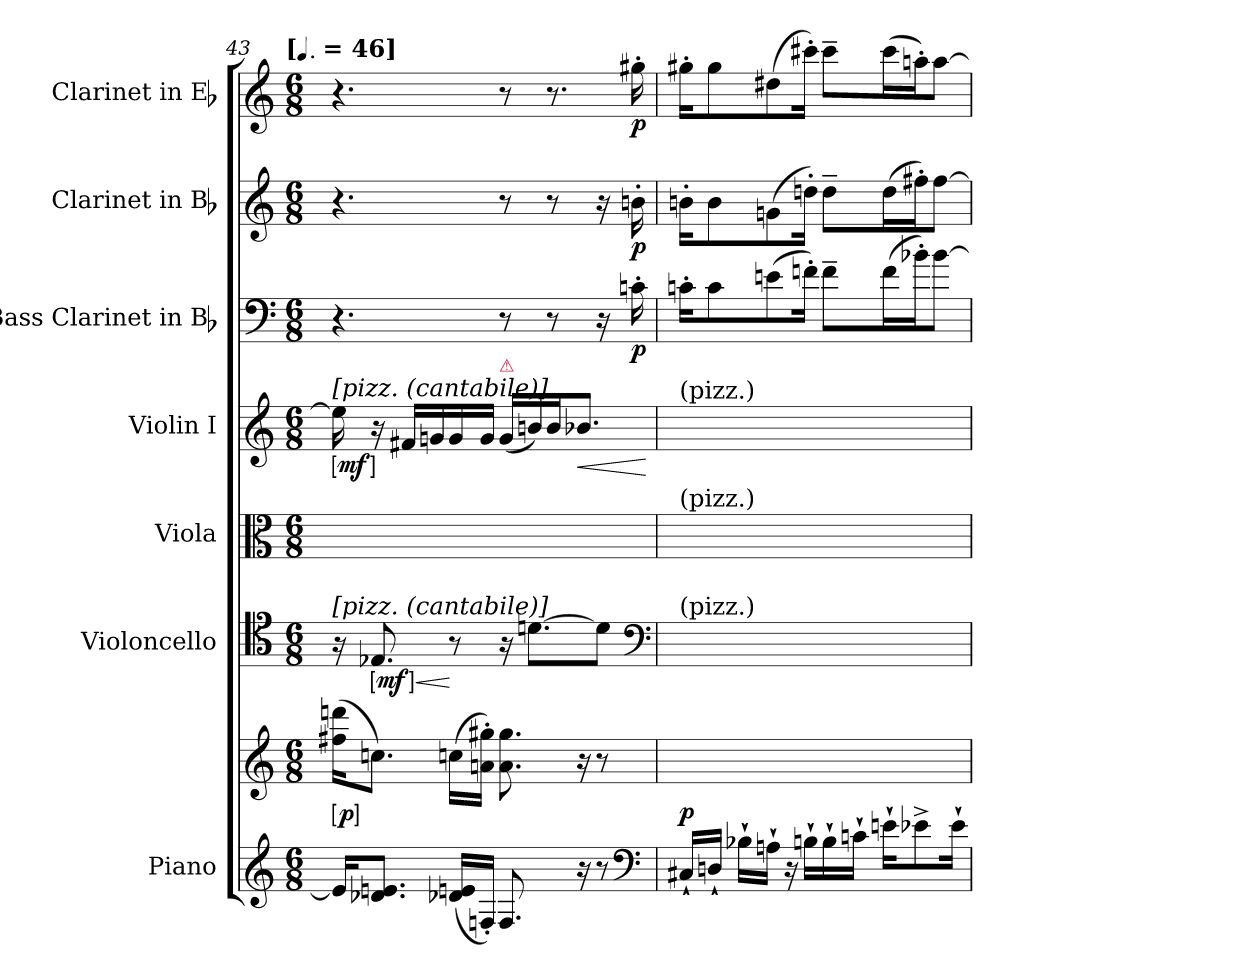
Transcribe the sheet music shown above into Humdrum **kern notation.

**kern	**kern	**dynam	**kern	**dynam	**kern	**kern	**dynam	**kern	**dynam	**kern	**dynam	**kern	**dynam
*part7	*part7	*part7	*part6	*part6	*part5	*part4	*part4	*part3	*part3	*part2	*part2	*part1	*part1
*staff8	*staff7	*staff7/8	*staff6	*staff6	*staff5	*staff4	*staff4	*staff3	*staff3	*staff2	*staff2	*staff1	*staff1
*I"Piano	*	*	*I"Violoncello	*	*I"Viola	*I"Violin I	*	*I"Bass Clarinet in Bb	*	*I"Clarinet in Bb	*	*I"Clarinet in Eb	*
*I'Pno.	*	*	*I'Vc.	*	*I'Vla.	*I'Vln. I	*	*I'B. Cl.	*	*I'Cl.	*	*	*
*clefG2	*clefG2	*	*clefC4	*	*clefC3	*clefG2	*	*clefF4	*	*clefG2	*	*clefG2	*
*k[]	*k[]	*	*k[]	*	*k[]	*k[]	*	*k[]	*	*k[]	*	*k[]	*
*C:	*C:	*	*C:	*	*C:	*C:	*	*C:	*	*C:	*	*C:	*
!!LO:TX:omd:t=[[quarter-dot] = 46]
*M6/8	*M6/8	*	*M6/8	*	*M6/8	*M6/8	*	*M6/8	*	*M6/8	*	*M6/8	*
*MM69	*MM69	*	*MM69	*	*MM69	*MM69	*	*MM69	*	*MM69	*	*MM69	*
=43	=43	=43	=43	=43	=43	=43	=43	=43	=43	=43	=43	=43	=43
!	!	!	!	!	!	!LO:TX:a:t=[pizz. (cantabile)]	!	!	!	!	!	!	!
!	!	!	!LO:TX:a:t=[pizz. (cantabile)]	!	!	!	!	!	!	!	!	!	!
!	!	!LO:DY:ed=brack	!	!	!	!	!LO:DY:ed=brack	!	!	!	!	!	!
16eKL]	(16ff#X 16dddnKL	p	16r	.	4%3ryy	16ee]	mf	4.r	.	4.r	.	4.r	.
!	!	!	!	!LO:HP:b	!	!	!	!	!	!	!	!	!
!	!	!	!	!LO:DY:n=1:ed=brack	!	!	!	!	!	!	!	!	!
8.d-X 8.enJ	8.ccnJ)	.	8.E-X	< mf	.	16r	.	.	.	.	.	.	.
.	.	.	.	.	.	16f#XLL	.	.	.	.	.	.	.
.	.	.	.	.	.	16gn	.	.	.	.	.	.	.
(16d-X 16enLL	(16ccnLL	.	8r	[	.	16g	.	.	.	.	.	.	.
16Fn'JJ)	16an' 16gg#X'JJ)	.	.	.	.	16gJJ	.	.	.	.	.	.	.
!	!	!	!	!	!	!LO:TX:a:color=crimson:t=⚠	!	!	!	!	!	!	!
8.F	8.a 8.gg#	.	16r	.	.	(16gLL	.	8r	.	8r	.	8r	.
.	.	.	[8.dnL	.	.	16bn)	.	.	.	.	.	.	.
.	.	.	.	.	.	16bJ	.	8r	.	8r	.	8.r	.
!	!	!	!	!	!	!	!LO:HP:b	!	!	!	!	!	!
16r	16r	.	.	.	.	8.b-XJ	<	.	.	.	.	.	.
8r	8r	.	8dJ]	.	.	.	.	16r	.	16r	.	.	.
.	.	.	.	.	.	.	.	16cn'	p	16bn'	p	16gg#X'	p
*clefF4	*	*	*clefF4	*	*	*	*	*	*	*	*	*	*
.	.	.	.	.	.	.	[	.	.	.	.	.	.
=44	=44	=44	=44	=44	=44	=44	=44	=44	=44	=44	=44	=44	=44
!	!	!	!	!	!	!LO:TX:a:t=(pizz.)	!	!	!	!	!	!	!
!	!	!	!	!	!LO:TX:a:t=(pizz.)	!	!	!	!	!	!	!	!
!	!	!	!LO:TX:a:t=(pizz.)	!	!	!	!	!	!	!	!	!	!
16C#X`>LL	16ryy	p	16ryy	.	16ryy	16ryy	.	16cn'KL	.	16bn'KL	.	16gg#X'KL	.
16Dn`>JJ	16ryy	.	16ryy	.	16ryy	16ryy	.	8c	.	8b	.	8gg#	.
16B-X`LL	16ryy	.	8ryy	.	8ryy	8ryy	.	.	.	.	.	.	.
16An`JJ	16ryy	.	.	.	.	.	.	(8en	.	(8gn	.	(8dd#X	.
16r	16ryy	.	16ryy	.	16ryy	16ryy	.	.	.	.	.	.	.
16Bn`LL	8.ryy	.	16ryy	.	16ryy	16ryy	.	16fn'Jk)	.	16ddn'Jk)	.	16ccc#X'Jk)	.
16B`	.	.	16ryy	.	16ryy	16ryy	.	8f~L	.	8dd~L	.	8ccc#~L	.
16cn`JJ	.	.	16ryy	.	16ryy	16ryy	.	.	.	.	.	.	.
16en`KL	16ryy	.	8ryy	.	8ryy	8ryy	.	(16fL	.	(16ddL	.	(16ccc#L	.
8e-X^	8.ryy	.	.	.	.	.	.	16b-X'J)	.	16ff#X'J)	.	16aan'J)	.
.	.	.	16ryy	.	16ryy	16ryy	.	[8b-J	.	[8ff#J	.	[8aaJ	.
16e-`Jk	.	.	16ryy	.	16ryy	16ryy	.	.	.	.	.	.	.
=	=	=	=	=	=	=	=	=	=	=	=	=	=
*-	*-	*-	*-	*-	*-	*-	*-	*-	*-	*-	*-	*-	*-
